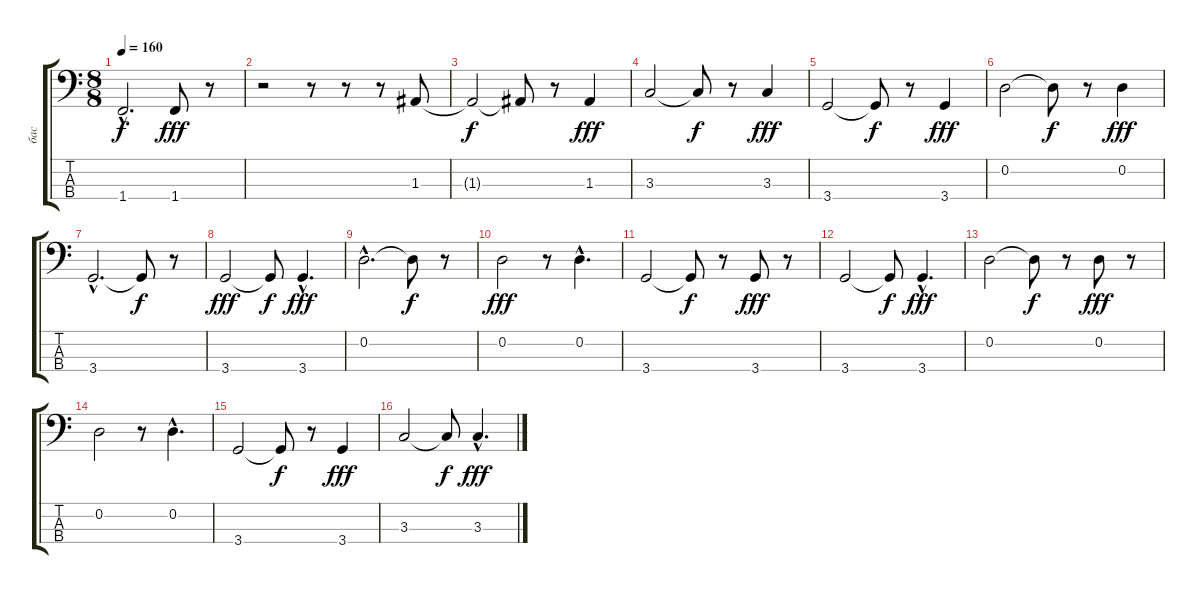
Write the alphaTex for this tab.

\track ("бас" "бас") {instrument fretlessbass}
\staff {score tabs}
\tuning (G2 D2 A1 E1) {hide}
\ts (8 8)
\tempo 160
\clef f4
\ks c
1.4{hac t}.2{d dy f} 1.4.8{dy fff} r.8 |
r.2 r.8 r.8 r.8 1.3.8 |
1.3{t}.2{dy f} 1.3{t}.8 r.8 1.3.4{dy fff} |
3.3.2 3.3{t}.8{dy f} r.8 3.3.4{dy fff} |
3.4.2 3.4{t}.8{dy f} r.8 3.4.4{dy fff} |
0.2.2 0.2{t}.8{dy f} r.8 0.2.4{dy fff} |
3.4{hac}.2{d} 3.4{t}.8{dy f} r.8 |
3.4.2{dy fff} 3.4{t}.8{dy f} 3.4{hac}.4{d dy fff} |
0.2{hac}.2{d} 0.2{t}.8{dy f} r.8 |
0.2.2{dy fff} r.8 0.2{hac}.4{d} |
3.4.2 3.4{t}.8{dy f} r.8 3.4.8{dy fff} r.8 |
3.4.2 3.4{t}.8{dy f} 3.4{hac}.4{d dy fff} |
0.2.2 0.2{t}.8{dy f} r.8 0.2.8{dy fff} r.8 |
0.2.2 r.8 0.2{hac}.4{d} |
3.4.2 3.4{t}.8{dy f} r.8 3.4.4{dy fff} |
3.3.2 3.3{t}.8{dy f} 3.3{hac}.4{d dy fff}
